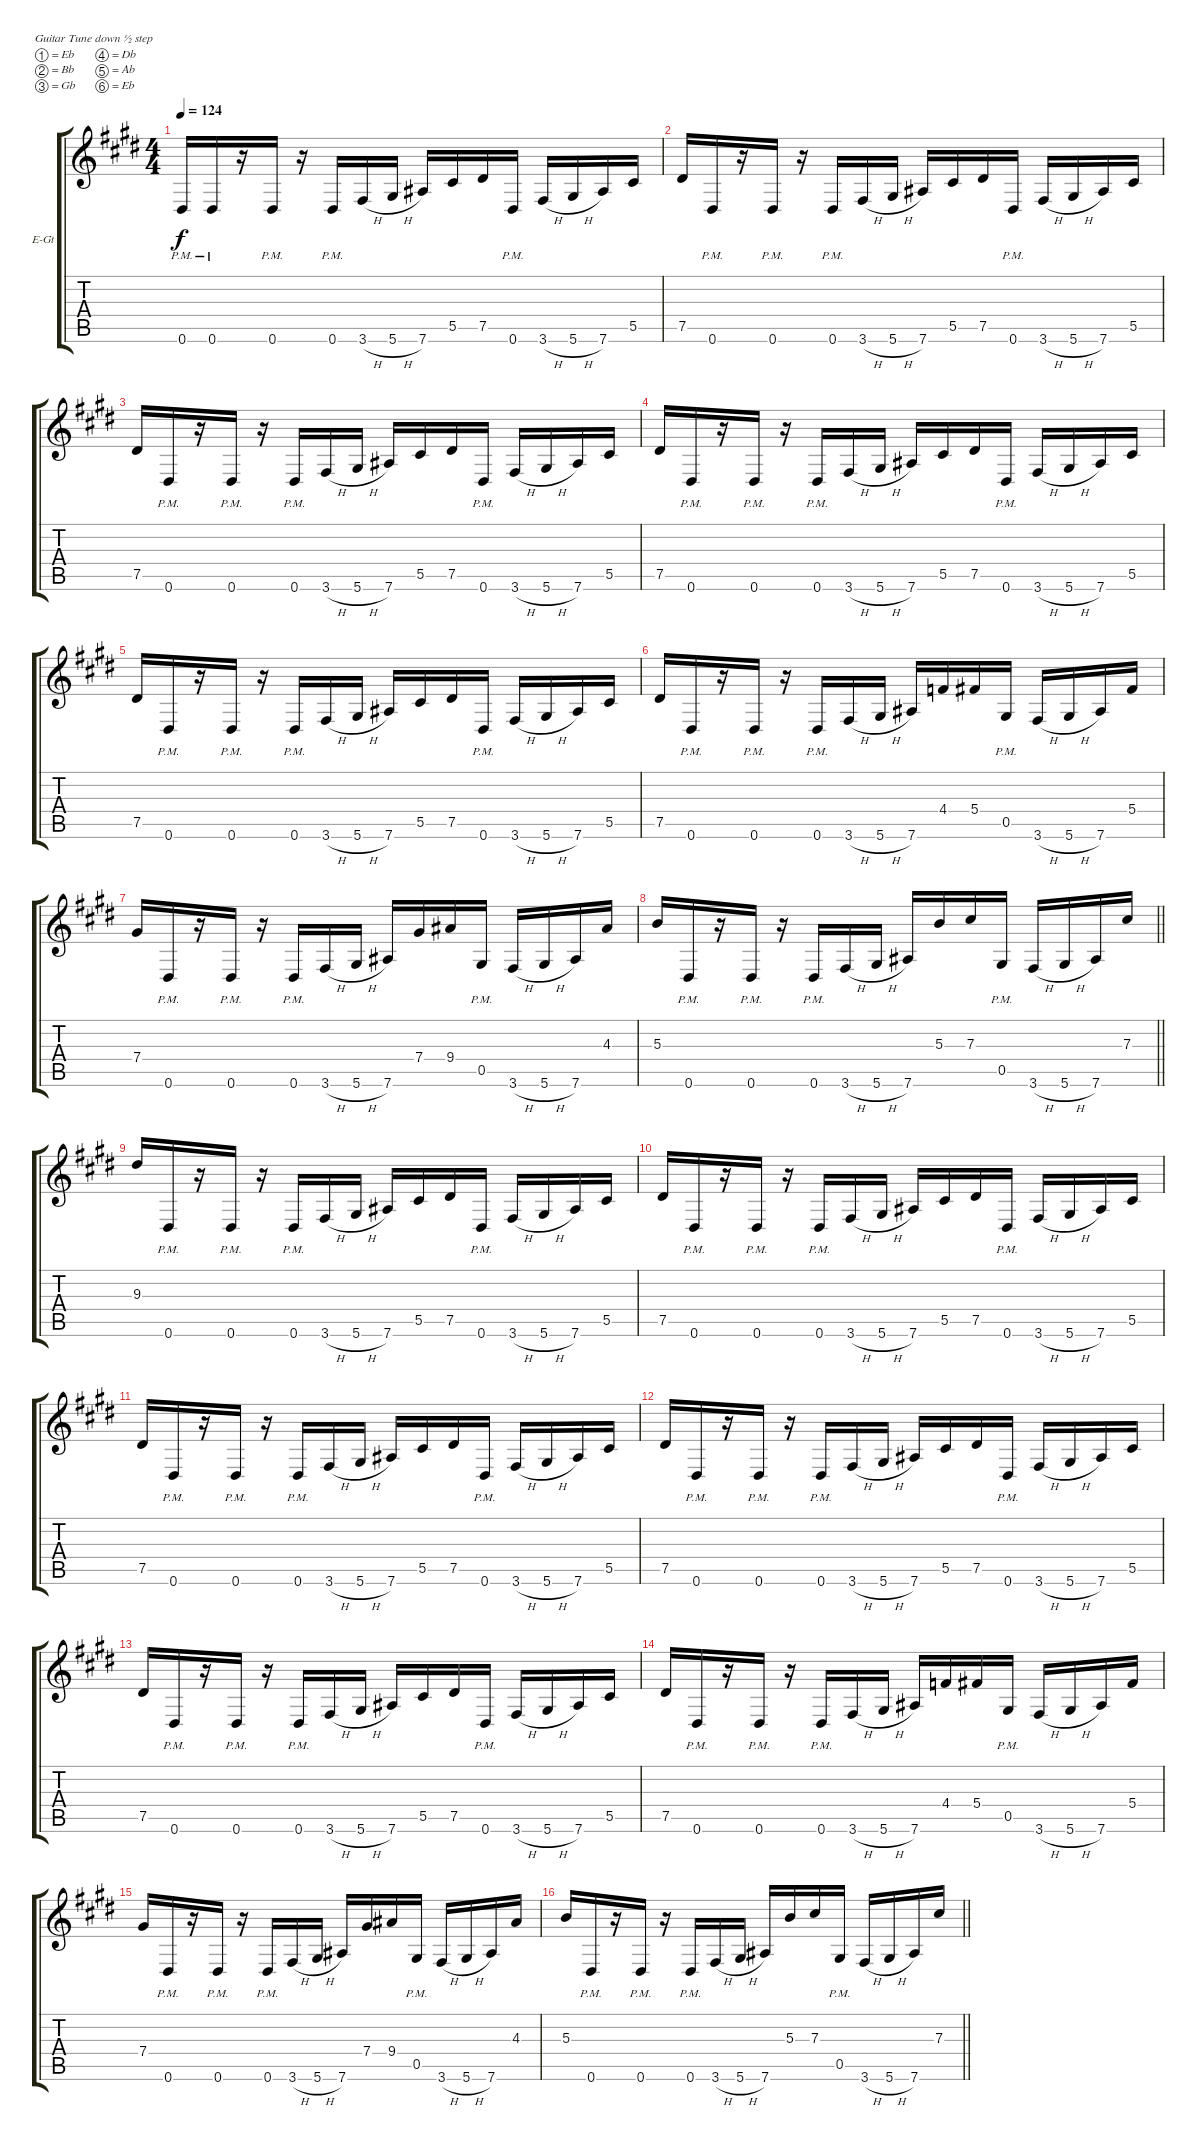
\bracketExtendMode groupsimilarinstruments
\firstSystemTrackNameOrientation horizontal
\otherSystemsTrackNameOrientation horizontal
\track ("Untitled" "E-Gt") {instrument overdrivenguitar}
\staff {score tabs}
\tuning (Eb4 Bb3 Gb3 Db3 Ab2 Eb2)
\ts (4 4)
\beaming (8 2 2 2 2)
\tempo 124
\clef g2
\ks e
0.6{pm}.16{dy f instrument overdrivenguitar} 0.6{pm}.16 r.16 0.6{pm}.16 r.16 0.6{pm}.16 3.6{h}.16 5.6{h}.16 7.6.16 5.5.16 7.5.16 0.6{pm}.16 3.6{h}.16 5.6{h}.16 7.6.16 5.5.16 |
\ks c#minor
7.5.16 0.6{pm}.16 r.16 0.6{pm}.16 r.16 0.6{pm}.16 3.6{h}.16 5.6{h}.16 7.6.16 5.5.16 7.5.16 0.6{pm}.16 3.6{h}.16 5.6{h}.16 7.6.16 5.5.16 |
7.5.16 0.6{pm}.16 r.16 0.6{pm}.16 r.16 0.6{pm}.16 3.6{h}.16 5.6{h}.16 7.6.16 5.5.16 7.5.16 0.6{pm}.16 3.6{h}.16 5.6{h}.16 7.6.16 5.5.16 |
7.5.16 0.6{pm}.16 r.16 0.6{pm}.16 r.16 0.6{pm}.16 3.6{h}.16 5.6{h}.16 7.6.16 5.5.16 7.5.16 0.6{pm}.16 3.6{h}.16 5.6{h}.16 7.6.16 5.5.16 |
7.5.16 0.6{pm}.16 r.16 0.6{pm}.16 r.16 0.6{pm}.16 3.6{h}.16 5.6{h}.16 7.6.16 5.5.16 7.5.16 0.6{pm}.16 3.6{h}.16 5.6{h}.16 7.6.16 5.5.16 |
7.5.16 0.6{pm}.16 r.16 0.6{pm}.16 r.16 0.6{pm}.16 3.6{h}.16 5.6{h}.16 7.6.16 4.4.16 5.4.16 0.5{pm}.16 3.6{h}.16 5.6{h}.16 7.6.16 5.4.16 |
7.4.16 0.6{pm}.16 r.16 0.6{pm}.16 r.16 0.6{pm}.16 3.6{h}.16 5.6{h}.16 7.6.16 7.4.16 9.4.16 0.5{pm}.16 3.6{h}.16 5.6{h}.16 7.6.16 4.3.16 |
\barLineRight lightlight
5.3.16 0.6{pm}.16 r.16 0.6{pm}.16 r.16 0.6{pm}.16 3.6{h}.16 5.6{h}.16 7.6.16 5.3.16 7.3.16 0.5{pm}.16 3.6{h}.16 5.6{h}.16 7.6.16 7.3.16 |
9.3.16 0.6{pm}.16 r.16 0.6{pm}.16 r.16 0.6{pm}.16 3.6{h}.16 5.6{h}.16 7.6.16 5.5.16 7.5.16 0.6{pm}.16 3.6{h}.16 5.6{h}.16 7.6.16 5.5.16 |
7.5.16 0.6{pm}.16 r.16 0.6{pm}.16 r.16 0.6{pm}.16 3.6{h}.16 5.6{h}.16 7.6.16 5.5.16 7.5.16 0.6{pm}.16 3.6{h}.16 5.6{h}.16 7.6.16 5.5.16 |
7.5.16 0.6{pm}.16 r.16 0.6{pm}.16 r.16 0.6{pm}.16 3.6{h}.16 5.6{h}.16 7.6.16 5.5.16 7.5.16 0.6{pm}.16 3.6{h}.16 5.6{h}.16 7.6.16 5.5.16 |
7.5.16 0.6{pm}.16 r.16 0.6{pm}.16 r.16 0.6{pm}.16 3.6{h}.16 5.6{h}.16 7.6.16 5.5.16 7.5.16 0.6{pm}.16 3.6{h}.16 5.6{h}.16 7.6.16 5.5.16 |
7.5.16 0.6{pm}.16 r.16 0.6{pm}.16 r.16 0.6{pm}.16 3.6{h}.16 5.6{h}.16 7.6.16 5.5.16 7.5.16 0.6{pm}.16 3.6{h}.16 5.6{h}.16 7.6.16 5.5.16 |
7.5.16 0.6{pm}.16 r.16 0.6{pm}.16 r.16 0.6{pm}.16 3.6{h}.16 5.6{h}.16 7.6.16 4.4.16 5.4.16 0.5{pm}.16 3.6{h}.16 5.6{h}.16 7.6.16 5.4.16 |
7.4.16 0.6{pm}.16 r.16 0.6{pm}.16 r.16 0.6{pm}.16 3.6{h}.16 5.6{h}.16 7.6.16 7.4.16 9.4.16 0.5{pm}.16 3.6{h}.16 5.6{h}.16 7.6.16 4.3.16 |
\barLineRight lightlight
5.3.16 0.6{pm}.16 r.16 0.6{pm}.16 r.16 0.6{pm}.16 3.6{h}.16 5.6{h}.16 7.6.16 5.3.16 7.3.16 0.5{pm}.16 3.6{h}.16 5.6{h}.16 7.6.16 7.3.16
